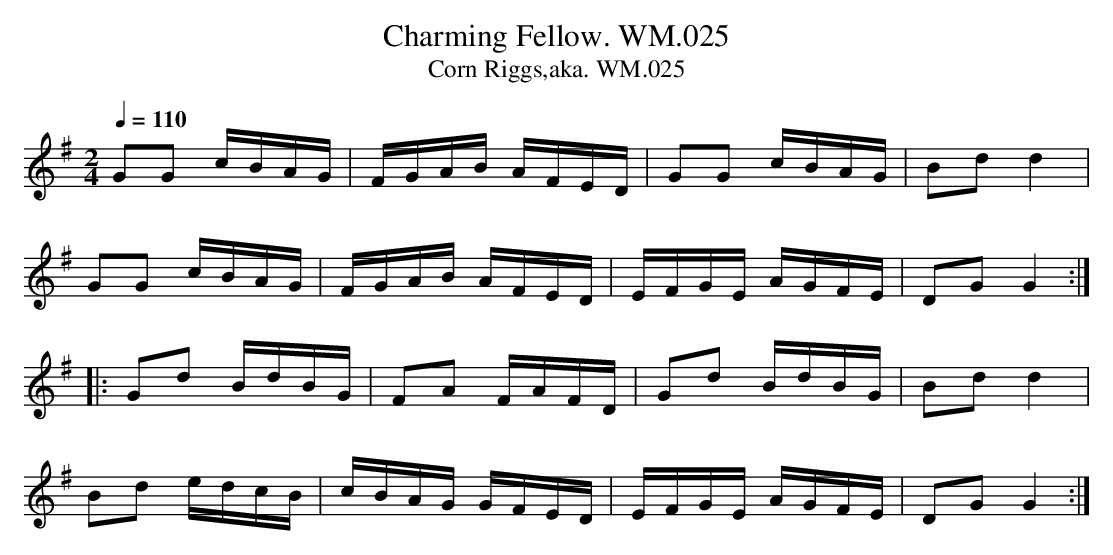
X:1
T:Charming Fellow. WM.025
T:Corn Riggs,aka. WM.025
M:2/4
L:1/16
Q:1/4=110
K:G
G2G2 cBAG|FGAB AFED|G2G2 cBAG|B2d2d4|
G2G2 cBAG|FGAB AFED|EFGE AGFE|D2G2G4:|
|:G2d2 BdBG|F2A2 FAFD|G2d2 BdBG|B2d2d4|
B2d2 edcB|cBAG GFED|EFGE AGFE|D2G2G4:|
